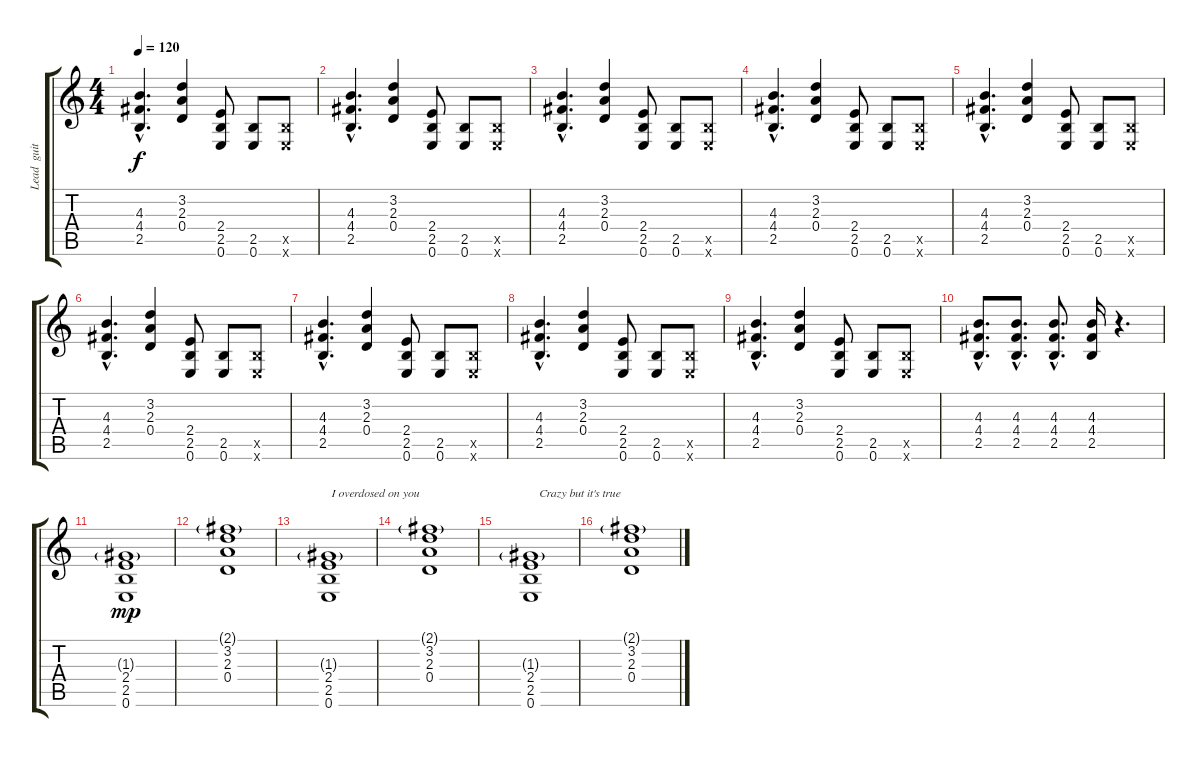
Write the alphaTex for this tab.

\track ("Lead  guitar" "Lead  guit") {instrument distortionguitar}
\staff {score tabs}
\tuning (E4 B3 G3 D3 A2 E2) {hide}
\ts (4 4)
\tempo 120
\clef g2
\ks c
(4.3{hac} 4.4{hac} 2.5{hac}).4{d dy f} (3.2 2.3 0.4).4 (2.4 2.5 0.6).8 (2.5 0.6).8 (2.5{x} 0.6{x}).8 |
(4.3{hac} 4.4{hac} 2.5{hac}).4{d} (3.2 2.3 0.4).4 (2.4 2.5 0.6).8 (2.5 0.6).8 (2.5{x} 0.6{x}).8 |
(4.3{hac} 4.4{hac} 2.5{hac}).4{d} (3.2 2.3 0.4).4 (2.4 2.5 0.6).8 (2.5 0.6).8 (2.5{x} 0.6{x}).8 |
(4.3{hac} 4.4{hac} 2.5{hac}).4{d} (3.2 2.3 0.4).4 (2.4 2.5 0.6).8 (2.5 0.6).8 (2.5{x} 0.6{x}).8 |
(4.3{hac} 4.4{hac} 2.5{hac}).4{d} (3.2 2.3 0.4).4 (2.4 2.5 0.6).8 (2.5 0.6).8 (2.5{x} 0.6{x}).8 |
(4.3{hac} 4.4{hac} 2.5{hac}).4{d} (3.2 2.3 0.4).4 (2.4 2.5 0.6).8 (2.5 0.6).8 (2.5{x} 0.6{x}).8 |
(4.3{hac} 4.4{hac} 2.5{hac}).4{d} (3.2 2.3 0.4).4 (2.4 2.5 0.6).8 (2.5 0.6).8 (2.5{x} 0.6{x}).8 |
(4.3{hac} 4.4{hac} 2.5{hac}).4{d} (3.2 2.3 0.4).4 (2.4 2.5 0.6).8 (2.5 0.6).8 (2.5{x} 0.6{x}).8 |
(4.3{hac} 4.4{hac} 2.5{hac}).4{d} (3.2 2.3 0.4).4 (2.4 2.5 0.6).8 (2.5 0.6).8 (2.5{x} 0.6{x}).8 |
(4.3{hac} 4.4{hac} 2.5{hac}).8{d} (4.3{hac} 4.4{hac} 2.5{hac}).8{d} (4.3{hac} 4.4{hac} 2.5{hac}).8{d} (4.3 4.4 2.5).16 r.4{d} |
(1.3{g} 2.4 2.5 0.6).1{dy mp} |
(2.1{g} 3.2 2.3 0.4).1 |
(1.3{g} 2.4 2.5 0.6).1{txt " I overdosed on you"} |
(2.1{g} 3.2 2.3 0.4).1 |
(1.3{g} 2.4 2.5 0.6).1{txt "   Crazy but it's true"} |
(2.1{g} 3.2 2.3 0.4).1
